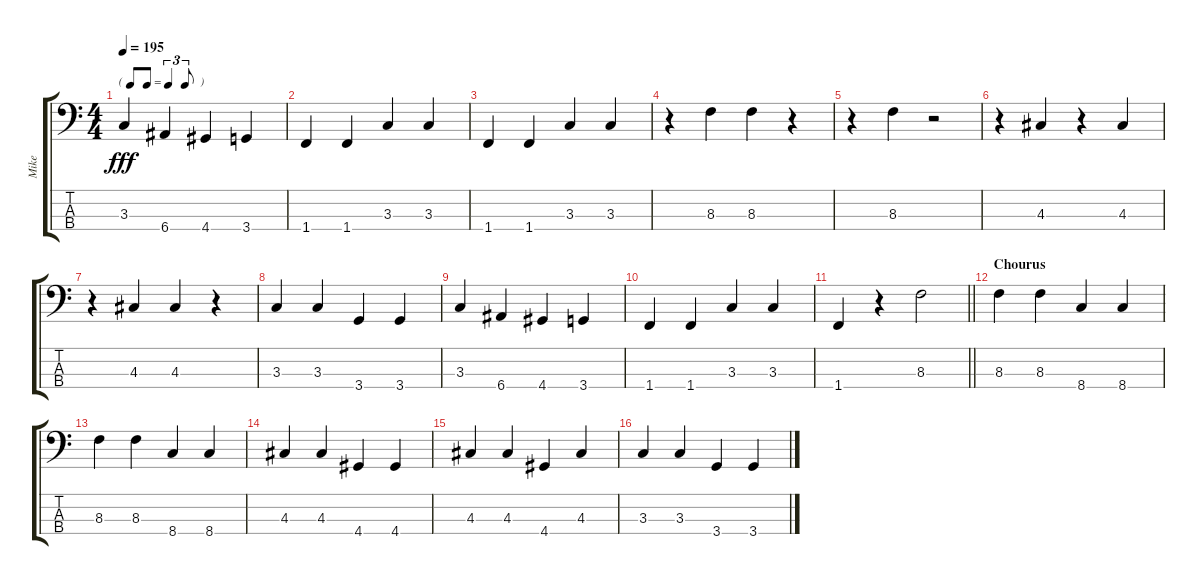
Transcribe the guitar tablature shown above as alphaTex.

\track ("Mike" "Mike") {instrument electricbasspick}
\staff {score tabs}
\tuning (G2 D2 A1 E1) {hide}
\ts (4 4)
\tf triplet8th
\tempo 195
\clef f4
\ks c
3.3.4{dy fff} 6.4.4 4.4.4 3.4.4 |
1.4.4 1.4.4 3.3.4 3.3.4 |
1.4.4 1.4.4 3.3.4 3.3.4 |
r.4 8.3.4 8.3.4 r.4 |
r.4 8.3.4 r.2 |
r.4 4.3.4 r.4 4.3.4 |
r.4 4.3.4 4.3.4 r.4 |
3.3.4 3.3.4 3.4.4 3.4.4 |
3.3.4 6.4.4 4.4.4 3.4.4 |
1.4.4 1.4.4 3.3.4 3.3.4 |
\barLineRight lightlight
1.4.4 r.4 8.3.2 |
\section ("" "Chourus")
8.3.4 8.3.4 8.4.4 8.4.4 |
8.3.4 8.3.4 8.4.4 8.4.4 |
4.3.4 4.3.4 4.4.4 4.4.4 |
4.3.4 4.3.4 4.4.4 4.3.4 |
3.3.4 3.3.4 3.4.4 3.4.4
